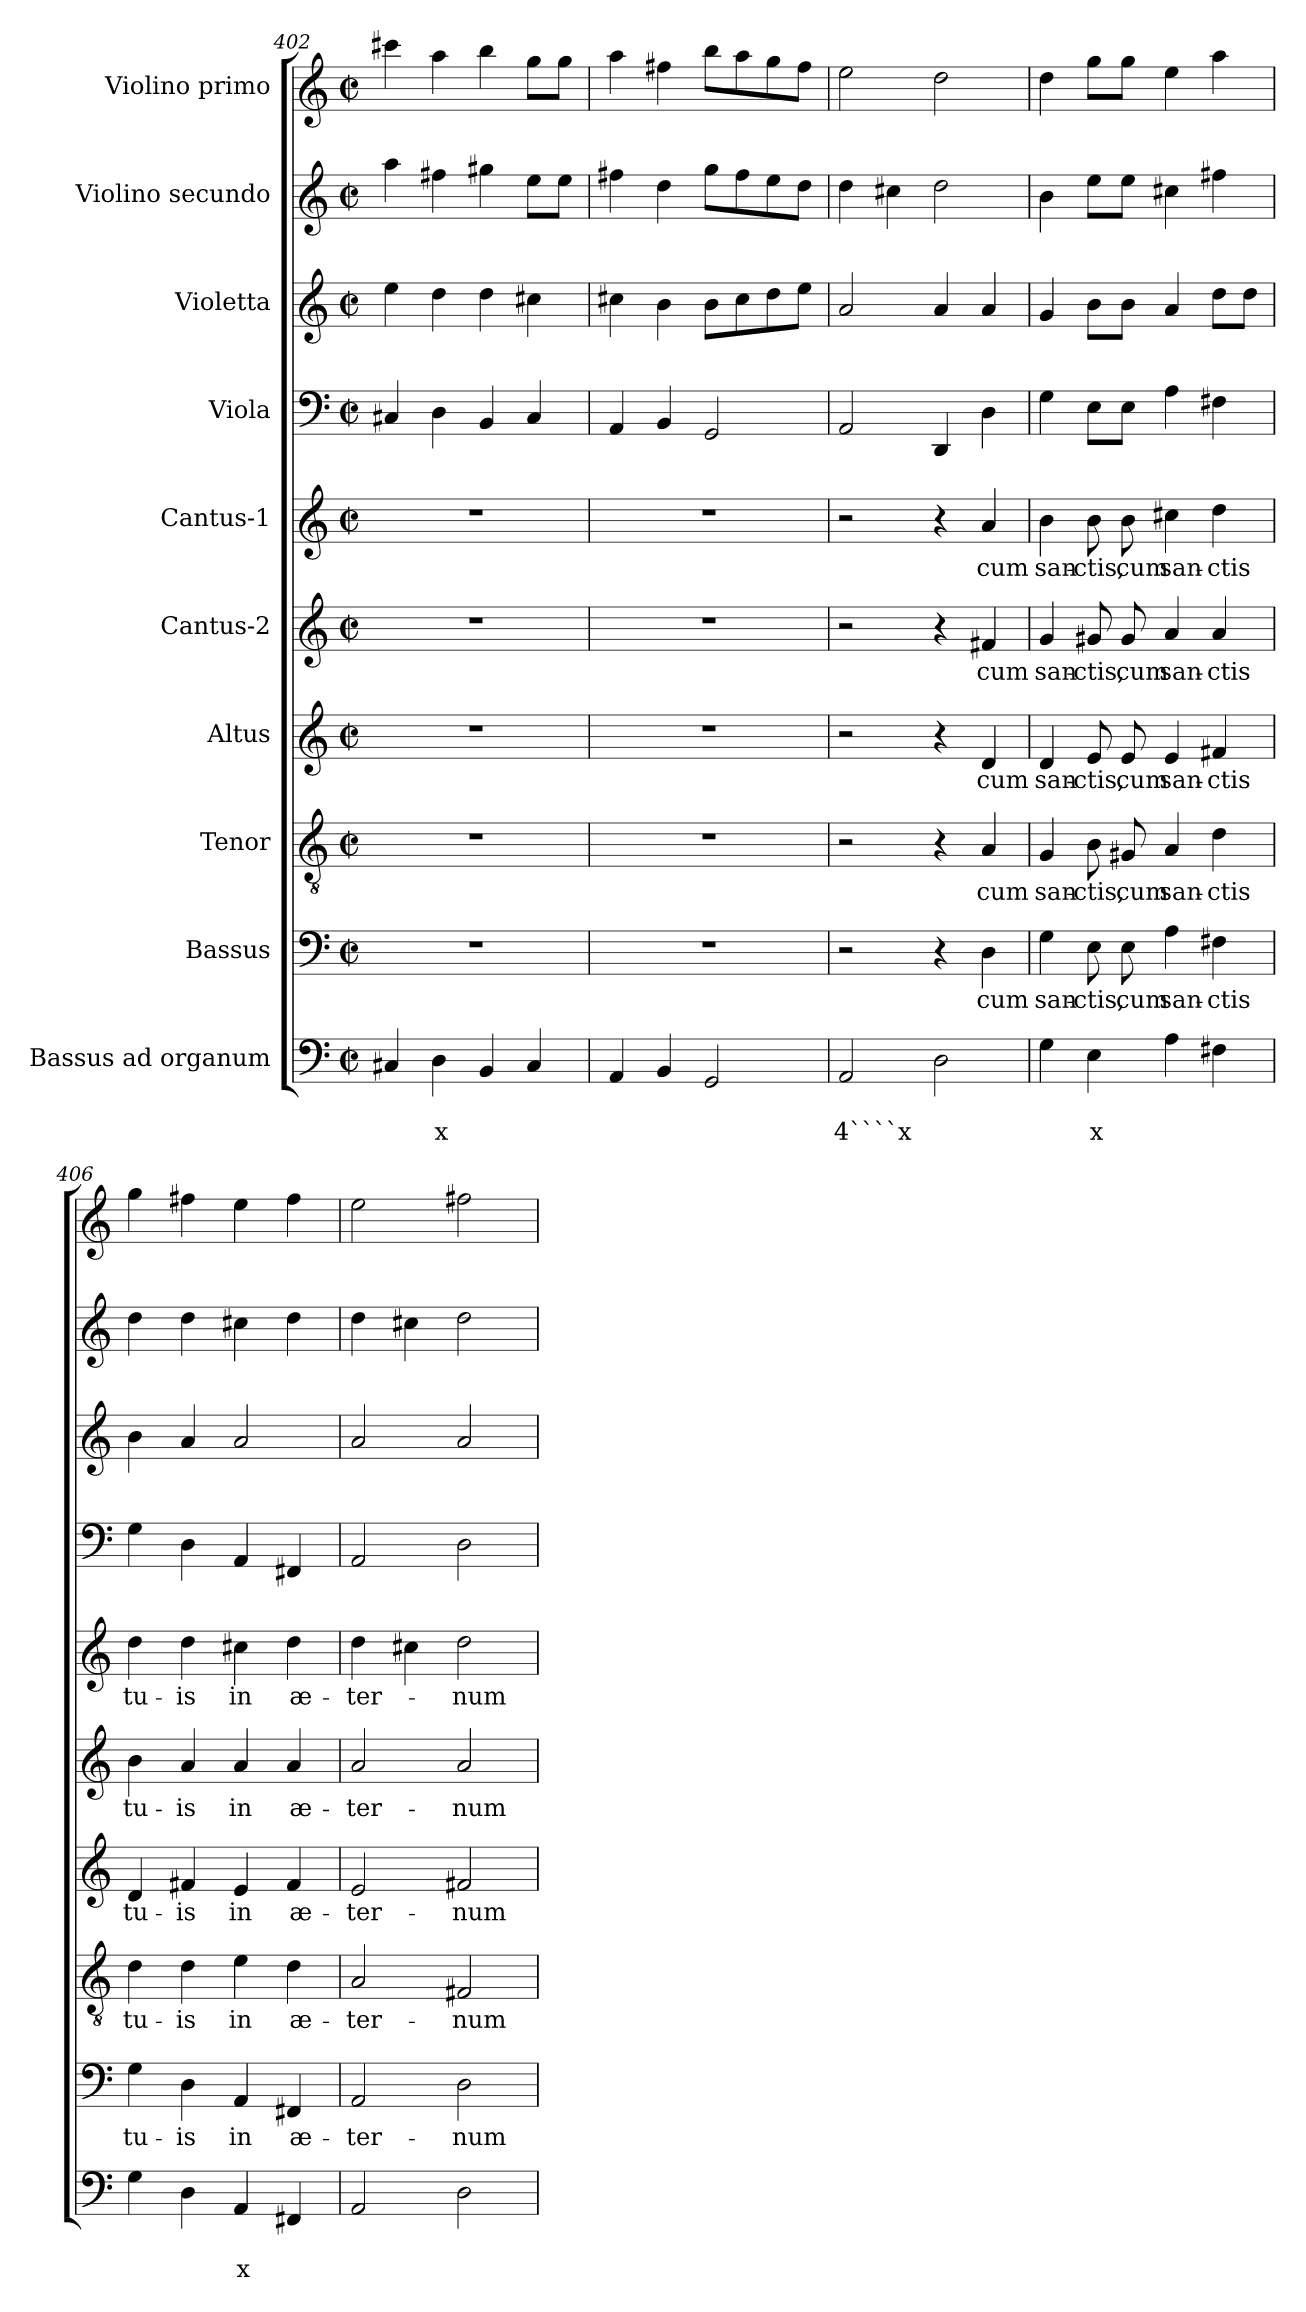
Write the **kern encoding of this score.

**kern	**text	**text	**kern	**text	**kern	**text	**kern	**text	**kern	**text	**kern	**text	**kern	**kern	**kern	**kern
*part10	*part10	*part10	*part9	*part9	*part8	*part8	*part7	*part7	*part6	*part6	*part5	*part5	*part4	*part3	*part2	*part1
*staff10	*staff10	*staff10	*staff9	*staff9	*staff8	*staff8	*staff7	*staff7	*staff6	*staff6	*staff5	*staff5	*staff4	*staff3	*staff2	*staff1
*I"Bassus ad  organum	*	*	*I"Bassus	*	*I"Tenor	*	*I"Altus	*	*I"Cantus-2	*	*I"Cantus-1	*	*I"Viola	*I"Violetta	*I"Violino secundo	*I"Violino primo
*clefF4	*	*	*clefF4	*	*clefGv2	*	*clefG2	*	*clefG2	*	*clefG2	*	*clefF4	*clefG2	*clefG2	*clefG2
*k[]	*	*	*k[]	*	*k[]	*	*k[]	*	*k[]	*	*k[]	*	*k[]	*k[]	*k[]	*k[]
*C:	*	*	*C:	*	*C:	*	*C:	*	*C:	*	*C:	*	*C:	*C:	*C:	*C:
*M2/2	*	*	*M2/2	*	*M2/2	*	*M2/2	*	*M2/2	*	*M2/2	*	*M2/2	*M2/2	*M2/2	*M2/2
*met(c|)	*	*	*met(c|)	*	*met(c|)	*	*met(c|)	*	*met(c|)	*	*met(c|)	*	*met(c|)	*met(c|)	*met(c|)	*met(c|)
=402	=402	=402	=402	=402	=402	=402	=402	=402	=402	=402	=402	=402	=402	=402	=402	=402
4C#X/	.	.	1r	.	1r	.	1r	.	1r	.	1r	.	4C#X/	4ee\	4aa\	4ccc#X\
!	!	!LO:LY:b	!	!	!	!	!	!	!	!	!	!	!	!	!	!
4D\	.	x	.	.	.	.	.	.	.	.	.	.	4D\	4dd\	4ff#X\	4aa\
4BB/	.	.	.	.	.	.	.	.	.	.	.	.	4BB/	4dd\	4gg#X\	4bb\
4C#/	.	.	.	.	.	.	.	.	.	.	.	.	4C#/	4cc#X\	8ee\L	8gg\L
.	.	.	.	.	.	.	.	.	.	.	.	.	.	.	8ee\J	8gg\J
=403	=403	=403	=403	=403	=403	=403	=403	=403	=403	=403	=403	=403	=403	=403	=403	=403
4AA/	.	.	1r	.	1r	.	1r	.	1r	.	1r	.	4AA/	4cc#X\	4ff#X\	4aa\
4BB/	.	.	.	.	.	.	.	.	.	.	.	.	4BB/	4b\	4dd\	4ff#X\
2GG/	.	.	.	.	.	.	.	.	.	.	.	.	2GG/	8b\L	8gg\L	8bb\L
.	.	.	.	.	.	.	.	.	.	.	.	.	.	8cc#\	8ff#\	8aa\
.	.	.	.	.	.	.	.	.	.	.	.	.	.	8dd\	8ee\	8gg\
.	.	.	.	.	.	.	.	.	.	.	.	.	.	8ee\J	8dd\J	8ff#\J
!!LO:LB:g=z
=404	=404	=404	=404	=404	=404	=404	=404	=404	=404	=404	=404	=404	=404	=404	=404	=404
!	!	!LO:LY:b	!	!	!	!	!	!	!	!	!	!	!	!	!	!
2AA/	.	4````x	2r	.	2r	.	2r	.	2r	.	2r	.	2AA/	2a/	4dd\	2ee\
.	.	.	.	.	.	.	.	.	.	.	.	.	.	.	4cc#X\	.
2D\	.	.	4r	.	4r	.	4r	.	4r	.	4r	.	4DD/	4a/	2dd\	2dd\
!	!	!	!	!LO:LY:b	!	!LO:LY:b	!	!LO:LY:b	!	!LO:LY:b	!	!LO:LY:b	!	!	!	!
.	.	.	4D\	cum	4A/	cum	4d/	cum	4f#X/	cum	4a/	cum	4D\	4a/	.	.
=405	=405	=405	=405	=405	=405	=405	=405	=405	=405	=405	=405	=405	=405	=405	=405	=405
!	!	!	!	!LO:LY:b	!	!LO:LY:b	!	!LO:LY:b	!	!LO:LY:b	!	!LO:LY:b	!	!	!	!
4G\	.	.	4G\	san-	4G/	san-	4d/	san-	4g/	san-	4b\	san-	4G\	4g/	4b\	4dd\
!	!	!LO:LY:b	!	!LO:LY:b	!	!LO:LY:b	!	!LO:LY:b	!	!LO:LY:b	!	!LO:LY:b	!	!	!	!
4E\	.	x	8E\	-ctis,	8B\	-ctis,	8e/	-ctis,	8g#X/	-ctis,	8b\	-ctis,	8E\L	8b\L	8ee\L	8gg\L
!	!	!	!	!LO:LY:b	!	!LO:LY:b	!	!LO:LY:b	!	!LO:LY:b	!	!LO:LY:b	!	!	!	!
.	.	.	8E\	cum	8G#X/	cum	8e/	cum	8g#/	cum	8b\	cum	8E\J	8b\J	8ee\J	8gg\J
!	!	!	!	!LO:LY:b	!	!LO:LY:b	!	!LO:LY:b	!	!LO:LY:b	!	!LO:LY:b	!	!	!	!
4A\	.	.	4A\	san-	4A/	san-	4e/	san-	4a/	san-	4cc#X\	san-	4A\	4a/	4cc#X\	4ee\
!	!	!	!	!LO:LY:b	!	!LO:LY:b	!	!LO:LY:b	!	!LO:LY:b	!	!LO:LY:b	!	!	!	!
4F#X\	.	.	4F#X\	-ctis	4d\	-ctis	4f#X/	-ctis	4a/	-ctis	4dd\	-ctis	4F#X\	8dd\L	4ff#X\	4aa\
.	.	.	.	.	.	.	.	.	.	.	.	.	.	8dd\J	.	.
=406	=406	=406	=406	=406	=406	=406	=406	=406	=406	=406	=406	=406	=406	=406	=406	=406
!	!	!	!	!LO:LY:b	!	!LO:LY:b	!	!LO:LY:b	!	!LO:LY:b	!	!LO:LY:b	!	!	!	!
4G\	.	.	4G\	tu-	4d\	tu-	4d/	tu-	4b\	tu-	4dd\	tu-	4G\	4b\	4dd\	4gg\
!	!	!	!	!LO:LY:b	!	!LO:LY:b	!	!LO:LY:b	!	!LO:LY:b	!	!LO:LY:b	!	!	!	!
4D\	.	.	4D\	-is	4d\	-is	4f#X/	-is	4a/	-is	4dd\	-is	4D\	4a/	4dd\	4ff#X\
!	!	!LO:LY:b	!	!LO:LY:b	!	!LO:LY:b	!	!LO:LY:b	!	!LO:LY:b	!	!LO:LY:b	!	!	!	!
4AA/	.	x	4AA/	in	4e\	in	4e/	in	4a/	in	4cc#X\	in	4AA/	2a/	4cc#X\	4ee\
!	!	!	!	!LO:LY:b	!	!LO:LY:b	!	!LO:LY:b	!	!LO:LY:b	!	!LO:LY:b	!	!	!	!
4FF#X/	.	.	4FF#X/	æ-	4d\	æ-	4f#/	æ-	4a/	æ-	4dd\	æ-	4FF#X/	.	4dd\	4ff#\
=407	=407	=407	=407	=407	=407	=407	=407	=407	=407	=407	=407	=407	=407	=407	=407	=407
!	!	!	!	!LO:LY:b	!	!LO:LY:b	!	!LO:LY:b	!	!LO:LY:b	!	!LO:LY:b	!	!	!	!
2AA/	.	.	2AA/	-ter-	2A/	-ter-	2e/	-ter-	2a/	-ter-	4dd\	-ter-	2AA/	2a/	4dd\	2ee\
.	.	.	.	.	.	.	.	.	.	.	4cc#X\	.	.	.	4cc#X\	.
!	!	!	!	!LO:LY:b	!	!LO:LY:b	!	!LO:LY:b	!	!LO:LY:b	!	!LO:LY:b	!	!	!	!
2D\	.	.	2D\	-num	2F#X/	-num	2f#X/	-num	2a/	-num	2dd\	-num	2D\	2a/	2dd\	2ff#X\
=	=	=	=	=	=	=	=	=	=	=	=	=	=	=	=	=
*-	*-	*-	*-	*-	*-	*-	*-	*-	*-	*-	*-	*-	*-	*-	*-	*-
